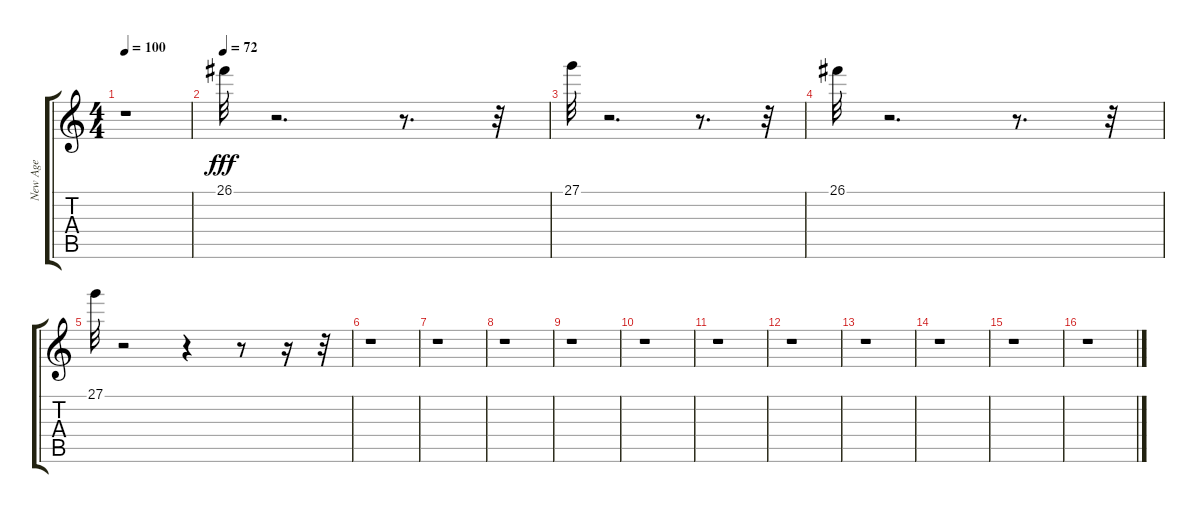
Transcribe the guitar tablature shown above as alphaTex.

\track ("New Age" "New Age") {instrument pad1newage}
\staff {score tabs}
\tuning (E4 B3 G3 D3 A2 E2) {hide}
\ts (4 4)
\tempo 100
\clef g2
\ks c
r.1{dy fff instrument pad1newage} |
\tempo 72
26.1.32 r.2{d} r.8{d} r.32 |
27.1.32 r.2{d} r.8{d} r.32 |
26.1.32 r.2{d} r.8{d} r.32 |
27.1.32 r.2 r.4 r.8 r.16 r.32 |
r.1 |
r.1 |
r.1 |
r.1 |
r.1 |
r.1 |
r.1 |
r.1 |
r.1 |
r.1 |
r.1
